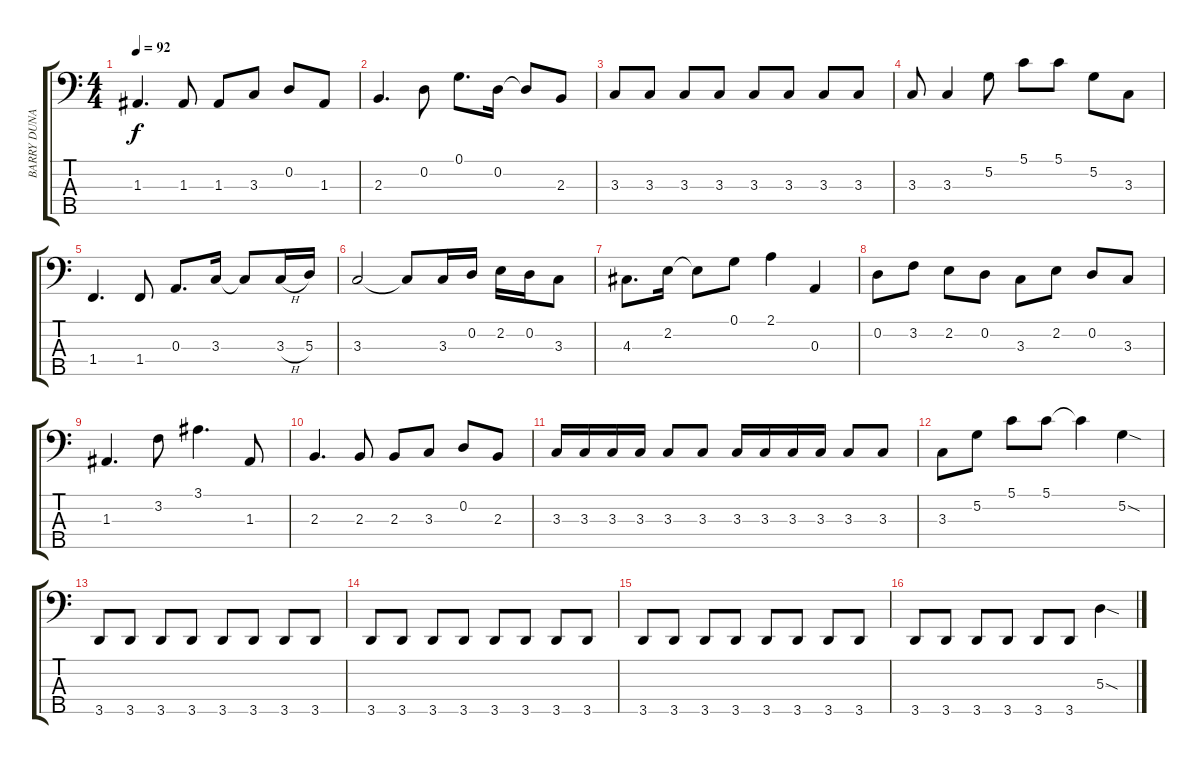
\track ("BARRY DUNAWAY" "BARRY DUNA") {instrument electricbassfinger}
\staff {score tabs}
\tuning (G2 D2 A1 E1 B0) {hide}
\ts (4 4)
\tempo 92
\clef f4
\ks c
1.3.4{d dy f} 1.3.8 1.3.8 3.3.8 0.2.8 1.3.8 |
2.3.4{d} 0.2.8 0.1.8{d} 0.2.16 0.2{t}.8 2.3.8 |
3.3.8 3.3.8 3.3.8 3.3.8 3.3.8 3.3.8 3.3.8 3.3.8 |
3.3.8 3.3.4 5.2.8 5.1.8 5.1.8 5.2.8 3.3.8 |
1.4.4{d} 1.4.8 0.3.8{d} 3.3.16 3.3{t}.8 3.3{h}.16 5.3.16 |
3.3.2 3.3{t}.8 3.3.16 0.2.16 2.2.16 0.2.16 3.3.8 |
4.3.8{d} 2.2.16 2.2{t}.8 0.1.8 2.1.4 0.3.4 |
0.2.8 3.2.8 2.2.8 0.2.8 3.3.8 2.2.8 0.2.8 3.3.8 |
1.3.4{d} 3.2.8 3.1.4{d} 1.3.8 |
2.3.4{d} 2.3.8 2.3.8 3.3.8 0.2.8 2.3.8 |
3.3.16 3.3.16 3.3.16 3.3.16 3.3.8 3.3.8 3.3.16 3.3.16 3.3.16 3.3.16 3.3.8 3.3.8 |
3.3.8 5.2.8 5.1.8 5.1.8 5.1{t}.4 5.2{sod}.4 |
3.5.8 3.5.8 3.5.8 3.5.8 3.5.8 3.5.8 3.5.8 3.5.8 |
3.5.8 3.5.8 3.5.8 3.5.8 3.5.8 3.5.8 3.5.8 3.5.8 |
3.5.8 3.5.8 3.5.8 3.5.8 3.5.8 3.5.8 3.5.8 3.5.8 |
3.5.8 3.5.8 3.5.8 3.5.8 3.5.8 3.5.8 5.3{sod}.4
